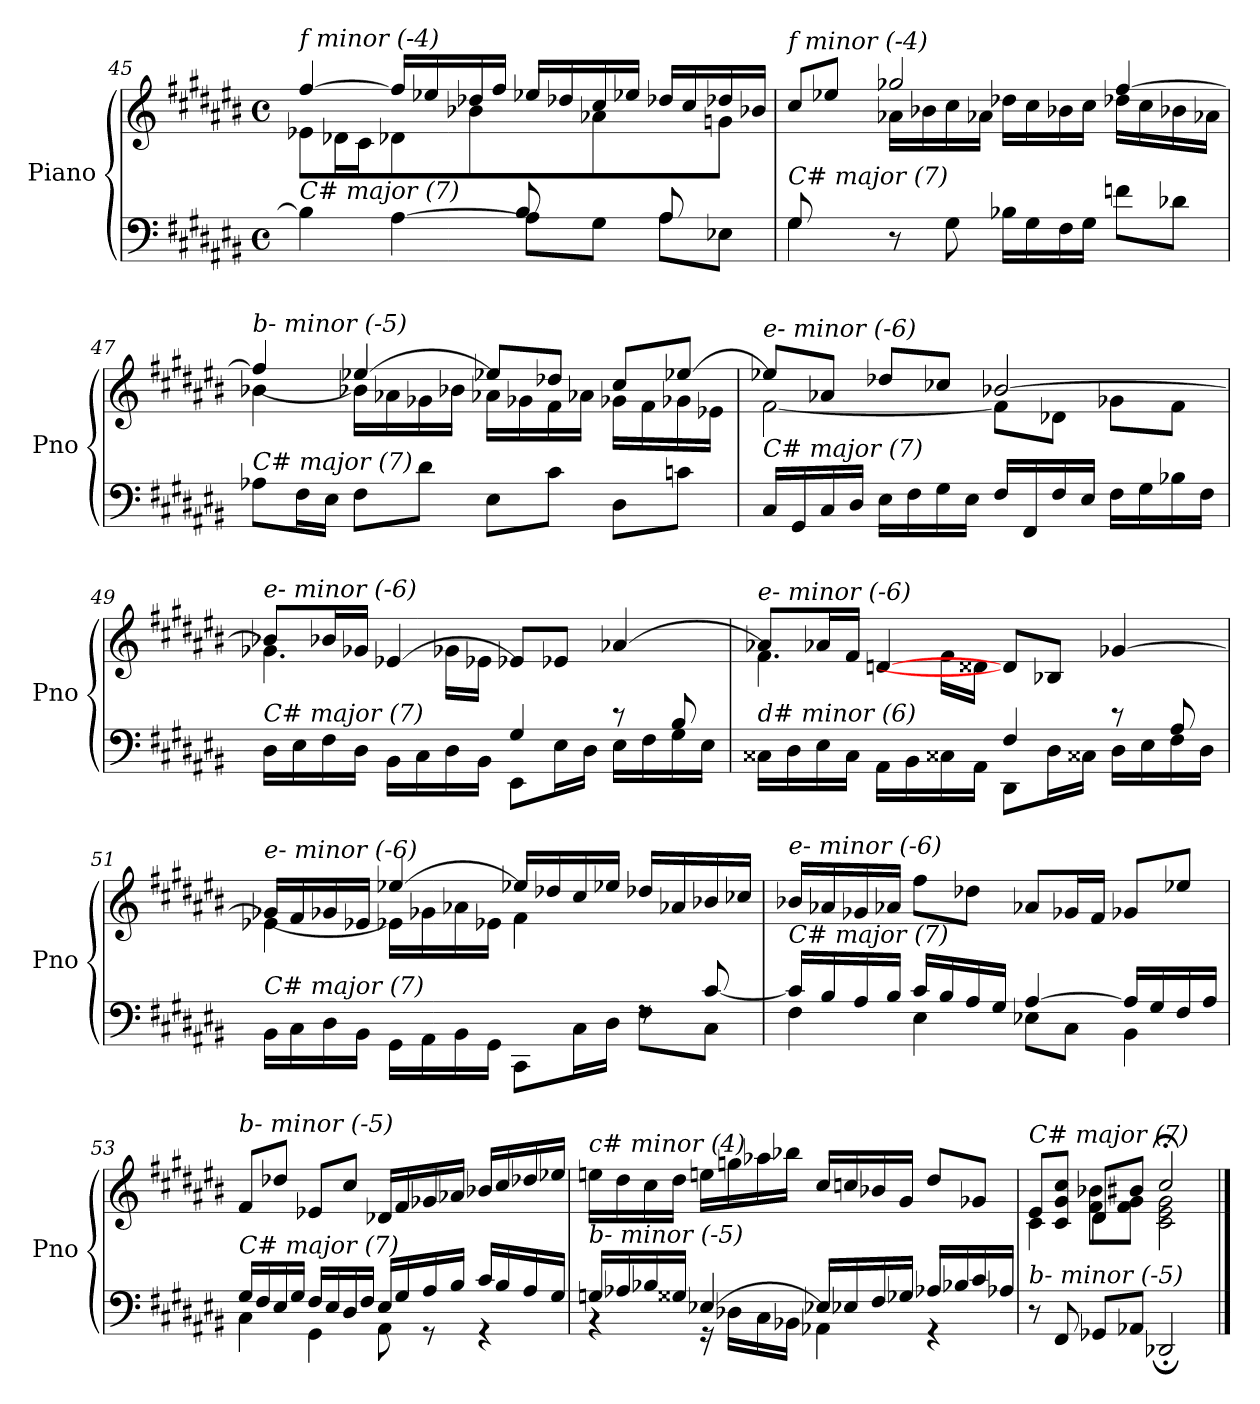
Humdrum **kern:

**kern	**kern
*part1	*part1
*staff2	*staff1
*I"Piano	*
*I'Pno	*
*clefF4	*clefG2
*k[f#c#g#d#a#e#b#]	*k[f#c#g#d#a#e#b#]
*M4/4	*M4/4
*met(c)	*met(c)
=45	=45
*^	*^
!	!	!LO:TX:i:t=f minor (-4)	!
!LO:TX:i:t=C# major (7)	!	!	!
4B#\]	2ryy	[4ff#i/	8e-Xi\L
.	.	.	16d-Xi\L
.	.	.	16c#i\JJ
[4A#\	.	16ff#i/LL]	8d-Xi\L
.	.	16ee-Xi/	.
.	.	16dd-Xi/	8b-Xi\J
.	.	16ff#i/JJ	.
8A#\L]	8B#/L	16ee-Xi/LL	8ryy
.	.	16dd-Xi/	.
8G#\J	8ryy	16cc#i/	8a-Xi\J
.	.	16ee-Xi/JJ	.
8A#\L	8A#/L	16dd-Xi/LL	8ryy
.	.	16cc#i/	.
8E-Xi\J	8ryy	16dd-Xi/	8gni\J
.	.	16b-Xi/JJ	.
!!LO:LB:g=z	!!
=46	=46	=46	=46
!	!	!LO:TX:i:t=f minor (-4)	!
!LO:TX:i:t=C# major (7)	!	!	!
8G#/L	4G#\	8cc#i/L	8ryy
2..ryy	.	8ee-Xi/J	16a-Xi\L
.	.	.	16gni\JJ
.	8r	2gg-Xi/	16a-Xi\LL
.	.	.	16b-Xi\
.	8G#\	.	16cc#i\
.	.	.	16a-Xi\JJ
.	16B-Xi\LL	.	16dd-Xi\LL
.	16G#\	.	16cc#i\
.	16F#\	.	16b-Xi\
.	16G#\JJ	.	16cc#i\JJ
.	8fni\L	[4ff#i/	16dd-Xi\LL
.	.	.	16cc#i\
.	8d-Xi\J	.	16b-Xi\
.	.	.	16a-Xi\JJ
*v	*v	*	*
=47	=47	=47
!	!LO:TX:i:t=b- minor (-5)	!
!LO:TX:i:t=C# major (7)	!	!
8A-Xi\L	4ff#i/]	[4b-Xi\
16F#\L	.	.
16E#\JJ	.	.
8F#\L	[4ee-Xi/	16b-Xi\LL]
.	.	16a-Xi\
8d#\J	.	16g-Xi\
.	.	16b-Xi\JJ
8E#\L	8ee-Xi/L]	16a-Xi\LL
.	.	16g-Xi\
8c#\J	8dd-Xi/J	16f#i\
.	.	16a-Xi\JJ
8D#\L	8cc#i/L	16g-Xi\LL
.	.	16f#i\
8cni\J	[8ee-Xi/J	16g-Xi\
.	.	16e-Xi\JJ
=48	=48	=48
!	!LO:TX:i:t=e- minor (-6)	!
!LO:TX:i:t=C# major (7)	!	!
16C#/LL	8ee-Xi/L]	[2f#i\
16GG#/	.	.
16C#/	8a-Xi/J	.
16D#j/JJ	.	.
16E#\LL	8dd-Xi/L	.
16F#\	.	.
16G#\	8cc-Xi/J	.
16E#\JJ	.	.
16F#/LL	[2b-Xi/	8f#i\L]
16FF#/	.	.
16F#/	.	8d-Xi\J
16E#/JJ	.	.
16F#\LL	.	8g-Xi\L
16G#\	.	.
16B-Xi\	.	8f#i\J
16F#\JJ	.	.
!!LO:PB:g=z	!!
=49	=49	=49
*^	*	*
!	!	!LO:TX:i:t=e- minor (-6)	!
!LO:TX:i:t=C# major (7)	!	!	!
2ryy	16D#\LL	8b-Xi/L]	4.g-Xi\
.	16E#\	.	.
.	16F#\	16b-Xi/L	.
.	16D#\JJ	16g-Xi/JJ	.
.	16BB#\LL	[4e-Xi/	.
.	16C#\	.	.
.	16D#\	.	16g-Xi\LL
.	16BB#\JJ	.	16e-Xi\JJ
4G#/	8EE#\L	8e-Xi/L]	4ryy
.	16E#\L	8e-Xi/J	.
.	16D#\JJ	.	.
8ryy	16E#\LL	[4a-Xi/	8rBB
.	16F#\	.	.
8B#/	16G#\	.	8ryy
.	16E#\JJ	.	.
=50	=50	=50	=50
!	!	!LO:TX:i:t=e- minor (-6)	!
!LO:TX:i:t=d# minor (6)	!	!	!
2ryy	16C##X\LL	8a-Xi/L]	4.f#i\
.	16D#\	.	.
.	16E#\	16a-Xi/L	.
.	16C##\JJ	16f#i/JJ	.
.	16AA#\LL	[4dni/	.
.	16BB#\	.	.
.	16C##X\	.	16f#i\LL
.	16AA#\JJ	.	16d##Xi\JJ
4F#/	8DD#\L	8d##i/L]	4ryy
.	16D#\L	8B-Xi/J	.
.	16C##X\JJ	.	.
8ryy	16D#\LL	[4g-Xi/	8rBB
.	16E#\	.	.
8A#/	16F#\	.	8ryy
.	16D#\JJ	.	.
=51	=51	=51	=51
*	*^	*	*^
!	!	!	!LO:TX:i:t=e- minor (-6)	!	!
!LO:TX:i:t=C# major (7)	!	!	!	!	!
2.ryy	16BB#\LL	2.ryy	16g-Xi/LL]	[4e-Xi\	2.ryy
.	16C#\	.	16f#i/	.	.
.	16D#\	.	16g-Xi/	.	.
.	16BB#\JJ	.	16e-Xi/JJ	.	.
.	16GG#\LL	.	[4ee-Xi/	16e-Xi\LL]	.
.	16AA#\	.	.	16g-Xi\	.
.	16BB#\	.	.	16a-Xi\	.
.	16GG#\JJ	.	.	16e-Xi\JJ	.
.	8CC#\L	.	16ee-Xi/LL]	4f#i\	.
.	.	.	16dd-Xi/	.	.
.	16C#\L	.	16cc#i/	.	.
.	16D#\JJ	.	16ee-Xi/JJ	.	.
4ryy	8rF	8F#i\L	16dd-Xi/LL	4ryy	4ryy
.	.	.	16a-Xi/	.	.
.	[8c#/	8C#\J	16b-Xi/	.	.
.	.	.	16cc-Xi/JJ	.	.
*	*v	*v	*	*	*
*	*	*v	*v	*v
!!LO:LB:g=z
=52	=52	=52
!	!	!LO:TX:i:t=e- minor (-6)
!LO:TX:i:t=C# major (7)	!	!
16c#/LL]	4F#\	16b-Xi/LL
16B#/	.	16a-Xi/
16A#/	.	16g-Xi/
16B#/JJ	.	16a-Xi/JJ
16c#/LL	4E#\	8ff#i\L
16B#/	.	.
16A#/	.	8dd-Xi\J
16G#/JJ	.	.
[4A#/	8E-Xi\L	8a-Xi/L
.	8C#\J	16g-Xi/L
.	.	16f#i/JJ
16A#/LL]	4BB#\	8g-Xi/L
16G#/	.	.
16F#/	.	8ee-Xi/J
16A#/JJ	.	.
=53	=53	=53
!	!	!LO:TX:i:t=b- minor (-5)
!LO:TX:i:t=C# major (7)	!	!
16G#/LL	4C#\	8f#i/L
16F#/	.	.
16E#/	.	8dd-Xi/J
16G#/JJ	.	.
16F#/LL	4GG#\	8e-Xi/L
16E#/	.	.
16D#/	.	8cc#i/J
16F#/JJ	.	.
16E#/LL	8AA#\	16d-Xi/LL
16G#/	.	16f#i/
16A#/	8r	16g-Xi/
16B#/JJ	.	16a-Xi/JJ
16c#/LL	4r	16b-Xi/LL
16B#/	.	16cc#i/
16A#/	.	16dd-Xi/
16G#/JJ	.	16ee-Xi/JJ
!!LO:LB:g=z
=54	=54	=54
!	!	!LO:TX:i:t=c# minor (4)
!LO:TX:i:t=b- minor (-5)	!	!
16Gni/LL	4r	16een\LL
16A-Xi/	.	16dd#\
16B-Xi/	.	16cc#\
16G##i/JJ	.	16dd#\JJ
[4E-Xi/	16r	16een\LL
.	16D-Xi\LL	16ggni\
.	16C#i\	16aa-XZ\
.	16BB-Xi\JJ	16bb-Xi\JJ
16E-Xi/LL]	4AA-Xi\	16cc#/LL
16E-Xi/	.	16ccni/
16F#i/	.	16b-Xi/
16G-Xi/JJ	.	16g#/JJ
16A-Xi/LL	4r	8dd#/L
16B-Xi/	.	.
16c#i/	.	8g-Xi/J
16A-Xi/JJ	.	.
=55	=55	=55
*	*	*^
*	*	*	*^
!	!	!LO:TX:i:t=C# major (7)	!	!
!LO:TX:i:t=b- minor (-5)	!	!	!	!
4ryy	8r	8e#/L	4c#\	4ryy
.	8FF#i/	8c#/ 8g#/ 8cc#/J	.	.
4ryy	8GG-Xi/L	8d#/L	8f#\ 8b-Xi\L	4d#\
.	8AA-Xi/J	8b#/J	8f#\ 8g#\J	.
2ryy	2DD-X;i/	2cc#;</	2c#\ 2e#\ 2g#\	2ryy
*v	*v	*	*	*
*	*v	*v	*v
==	==
*-	*-
